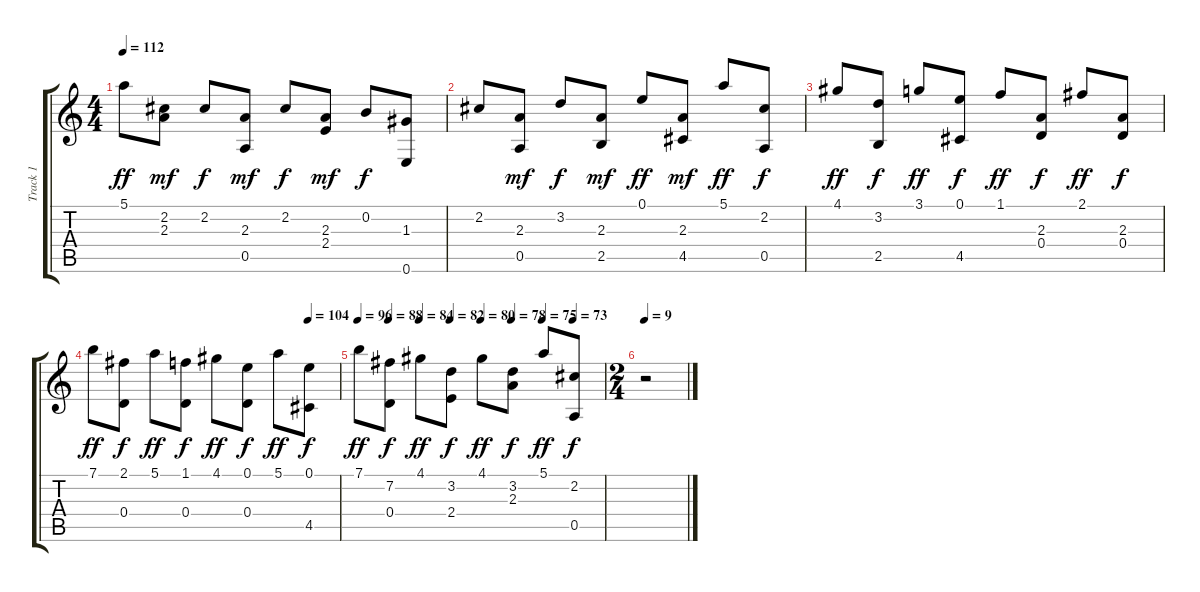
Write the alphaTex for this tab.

\track ("Track 1" "Track 1") {instrument acousticguitarnylon}
\staff {score tabs}
\tuning (E4 B3 G3 D3 A2 E2) {hide}
\ts (4 4)
\tempo 112
\clef g2
\ks c
5.1.8{dy ff} (2.2 2.3).8{dy mf} 2.2.8{dy f} (2.3 0.5).8{dy mf} 2.2.8{dy f} (2.3 2.4).8{dy mf} 0.2.8{dy f} (1.3 0.6).8 |
2.2.8 (2.3 0.5).8{dy mf} 3.2.8{dy f} (2.3 2.5).8{dy mf} 0.1.8{dy ff} (2.3 4.5).8{dy mf} 5.1.8{dy ff} (2.2 0.5).8{dy f} |
4.1.8{dy ff} (3.2 2.5).8{dy f} 3.1.8{dy ff} (0.1 4.5).8{dy f} 1.1.8{dy ff} (2.3 0.4).8{dy f} 2.1.8{dy ff} (2.3 0.4).8{dy f} |
\tempo (104 0.875)
7.1.8{dy ff} (2.1 0.4).8{dy f} 5.1.8{dy ff} (1.1 0.4).8{dy f} 4.1.8{dy ff} (0.1 0.4).8{dy f} 5.1.8{dy ff} (0.1 4.5).8{dy f} |
\tempo 96
\tempo (88 0.125)
\tempo (84 0.25)
\tempo (82 0.375)
\tempo (80 0.5)
\tempo (78 0.625)
\tempo (75 0.75)
\tempo (73 0.875)
7.1.8{dy ff} (7.2 0.4).8{dy f} 4.1.8{dy ff} (3.2 2.4).8{dy f} 4.1.8{dy ff} (3.2 2.3).8{dy f} 5.1.8{dy ff} (2.2 0.5).8{dy f} |
\ts (2 4)
\tempo 9
r.2
